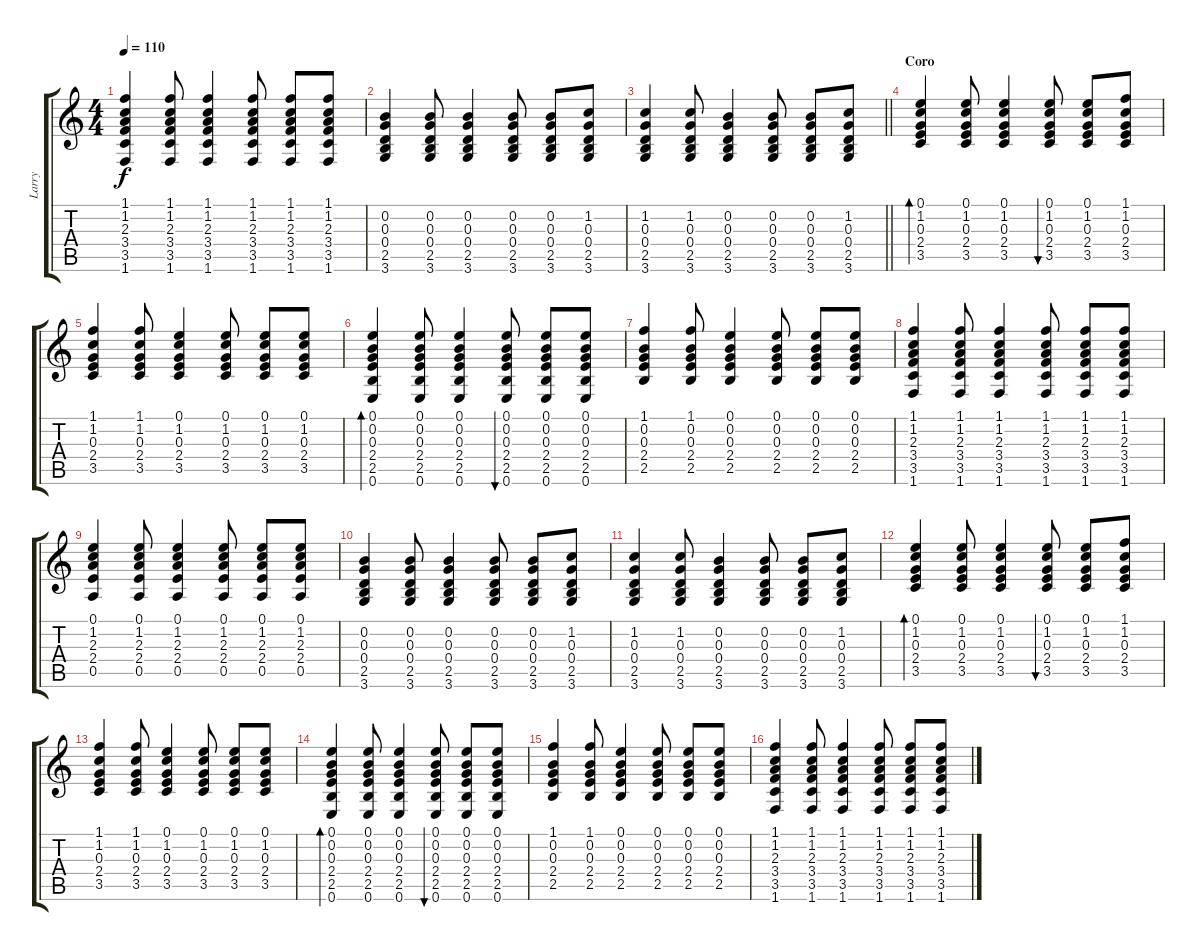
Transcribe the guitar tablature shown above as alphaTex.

\track ("Larry" "Larry") {instrument acousticguitarsteel}
\staff {score tabs}
\tuning (E4 B3 G3 D3 A2 E2) {hide}
\ts (4 4)
\tempo 110
\clef g2
\ks c
(1.1 1.2 2.3 3.4 3.5 1.6).4{dy f} (1.1 1.2 2.3 3.4 3.5 1.6).8 (1.1 1.2 2.3 3.4 3.5 1.6).4 (1.1 1.2 2.3 3.4 3.5 1.6).8 (1.1 1.2 2.3 3.4 3.5 1.6).8 (1.1 1.2 2.3 3.4 3.5 1.6).8 |
(0.2 0.3 0.4 2.5 3.6).4 (0.2 0.3 0.4 2.5 3.6).8 (0.2 0.3 0.4 2.5 3.6).4 (0.2 0.3 0.4 2.5 3.6).8 (0.2 0.3 0.4 2.5 3.6).8 (1.2 0.3 0.4 2.5 3.6).8 |
\barLineRight lightlight
(1.2 0.3 0.4 2.5 3.6).4 (1.2 0.3 0.4 2.5 3.6).8 (0.2 0.3 0.4 2.5 3.6).4 (0.2 0.3 0.4 2.5 3.6).8 (0.2 0.3 0.4 2.5 3.6).8 (1.2 0.3 0.4 2.5 3.6).8 |
\section ("" "Coro")
(0.1 1.2 0.3 2.4 3.5).4{bd 120} (0.1 1.2 0.3 2.4 3.5).8 (0.1 1.2 0.3 2.4 3.5).4 (0.1 1.2 0.3 2.4 3.5).8{bu 120} (0.1 1.2 0.3 2.4 3.5).8 (1.1 1.2 0.3 2.4 3.5).8 |
(1.1 1.2 0.3 2.4 3.5).4 (1.1 1.2 0.3 2.4 3.5).8 (0.1 1.2 0.3 2.4 3.5).4 (0.1 1.2 0.3 2.4 3.5).8 (0.1 1.2 0.3 2.4 3.5).8 (0.1 1.2 0.3 2.4 3.5).8 |
(0.1 0.2 0.3 2.4 2.5 0.6).4{bd 120} (0.1 0.2 0.3 2.4 2.5 0.6).8 (0.1 0.2 0.3 2.4 2.5 0.6).4 (0.1 0.2 0.3 2.4 2.5 0.6).8{bu 120} (0.1 0.2 0.3 2.4 2.5 0.6).8 (0.1 0.2 0.3 2.4 2.5 0.6).8 |
(1.1 0.2 0.3 2.4 2.5).4 (1.1 0.2 0.3 2.4 2.5).8 (0.1 0.2 0.3 2.4 2.5).4 (0.1 0.2 0.3 2.4 2.5).8 (0.1 0.2 0.3 2.4 2.5).8 (0.1 0.2 0.3 2.4 2.5).8 |
(1.1 1.2 2.3 3.4 3.5 1.6).4 (1.1 1.2 2.3 3.4 3.5 1.6).8 (1.1 1.2 2.3 3.4 3.5 1.6).4 (1.1 1.2 2.3 3.4 3.5 1.6).8 (1.1 1.2 2.3 3.4 3.5 1.6).8 (1.1 1.2 2.3 3.4 3.5 1.6).8 |
(0.1 1.2 2.3 2.4 0.5).4 (0.1 1.2 2.3 2.4 0.5).8 (0.1 1.2 2.3 2.4 0.5).4 (0.1 1.2 2.3 2.4 0.5).8 (0.1 1.2 2.3 2.4 0.5).8 (0.1 1.2 2.3 2.4 0.5).8 |
(0.2 0.3 0.4 2.5 3.6).4 (0.2 0.3 0.4 2.5 3.6).8 (0.2 0.3 0.4 2.5 3.6).4 (0.2 0.3 0.4 2.5 3.6).8 (0.2 0.3 0.4 2.5 3.6).8 (1.2 0.3 0.4 2.5 3.6).8 |
(1.2 0.3 0.4 2.5 3.6).4 (1.2 0.3 0.4 2.5 3.6).8 (0.2 0.3 0.4 2.5 3.6).4 (0.2 0.3 0.4 2.5 3.6).8 (0.2 0.3 0.4 2.5 3.6).8 (1.2 0.3 0.4 2.5 3.6).8 |
(0.1 1.2 0.3 2.4 3.5).4{bd 120} (0.1 1.2 0.3 2.4 3.5).8 (0.1 1.2 0.3 2.4 3.5).4 (0.1 1.2 0.3 2.4 3.5).8{bu 120} (0.1 1.2 0.3 2.4 3.5).8 (1.1 1.2 0.3 2.4 3.5).8 |
(1.1 1.2 0.3 2.4 3.5).4 (1.1 1.2 0.3 2.4 3.5).8 (0.1 1.2 0.3 2.4 3.5).4 (0.1 1.2 0.3 2.4 3.5).8 (0.1 1.2 0.3 2.4 3.5).8 (0.1 1.2 0.3 2.4 3.5).8 |
(0.1 0.2 0.3 2.4 2.5 0.6).4{bd 120} (0.1 0.2 0.3 2.4 2.5 0.6).8 (0.1 0.2 0.3 2.4 2.5 0.6).4 (0.1 0.2 0.3 2.4 2.5 0.6).8{bu 120} (0.1 0.2 0.3 2.4 2.5 0.6).8 (0.1 0.2 0.3 2.4 2.5 0.6).8 |
(1.1 0.2 0.3 2.4 2.5).4 (1.1 0.2 0.3 2.4 2.5).8 (0.1 0.2 0.3 2.4 2.5).4 (0.1 0.2 0.3 2.4 2.5).8 (0.1 0.2 0.3 2.4 2.5).8 (0.1 0.2 0.3 2.4 2.5).8 |
(1.1 1.2 2.3 3.4 3.5 1.6).4 (1.1 1.2 2.3 3.4 3.5 1.6).8 (1.1 1.2 2.3 3.4 3.5 1.6).4 (1.1 1.2 2.3 3.4 3.5 1.6).8 (1.1 1.2 2.3 3.4 3.5 1.6).8 (1.1 1.2 2.3 3.4 3.5 1.6).8
